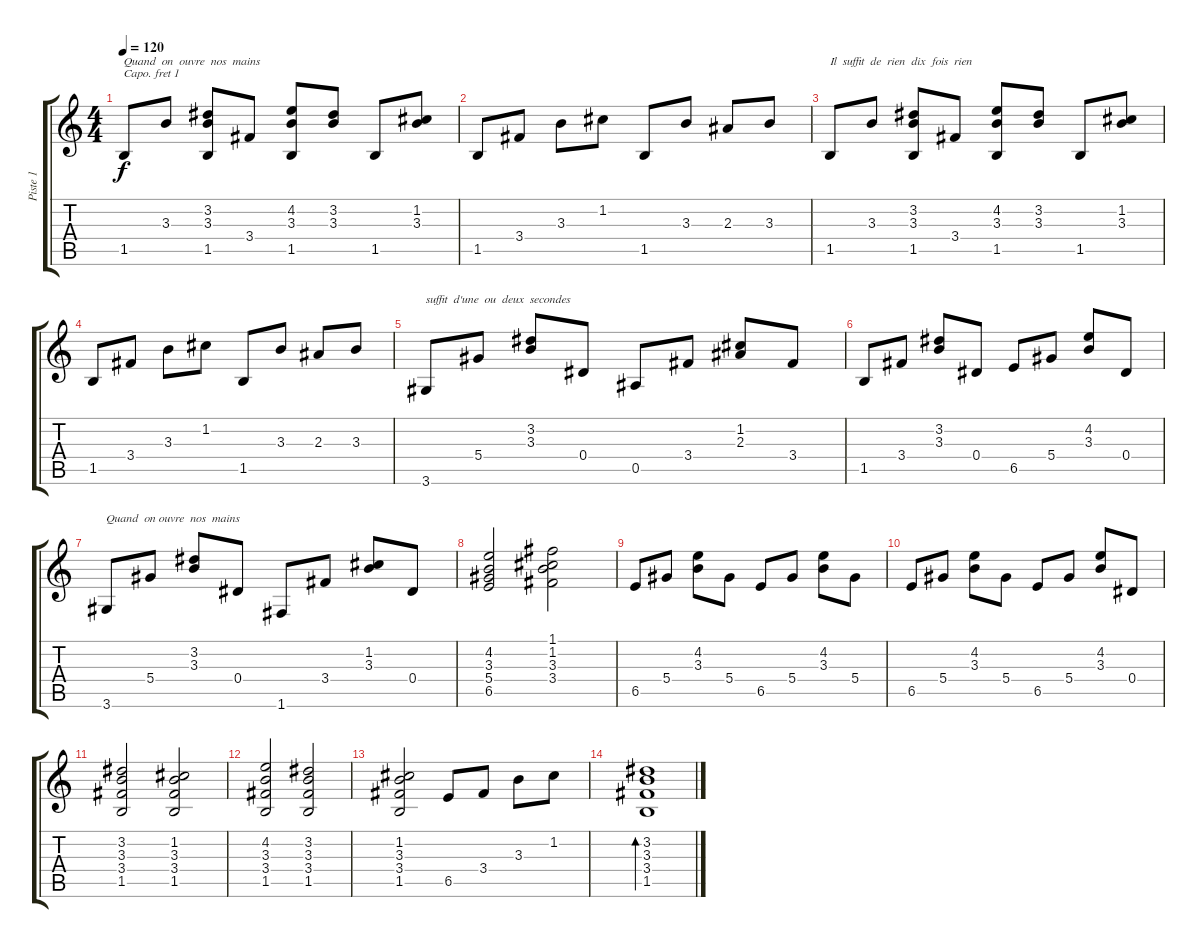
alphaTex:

\track ("Piste 1" "Piste 1") {instrument acousticguitarsteel}
\staff {score tabs}
\capo 1
\tuning (E4 B3 G3 D3 A2 E2) {hide}
\ts (4 4)
\tempo 120
\clef g2
\ks c
1.5.8{txt "Quand  on  ouvre  nos  mains" dy f} 3.3.8 (3.2 3.3 1.5).8 3.4.8 (4.2 3.3 1.5).8 (3.2 3.3).8 1.5.8 (1.2 3.3).8 |
1.5.8 3.4.8 3.3.8 1.2.8 1.5.8 3.3.8 2.3.8 3.3.8 |
1.5.8{txt "Il  suffit  de  rien  dix  fois  rien"} 3.3.8 (3.2 3.3 1.5).8 3.4.8 (4.2 3.3 1.5).8 (3.2 3.3).8 1.5.8 (1.2 3.3).8 |
1.5.8 3.4.8 3.3.8 1.2.8 1.5.8 3.3.8 2.3.8 3.3.8 |
3.6.8{txt "suffit  d'une  ou  deux  secondes "} 5.4.8 (3.2 3.3).8 0.4.8 0.5.8 3.4.8 (1.2 2.3).8 3.4.8 |
1.5.8{txt ""} 3.4.8 (3.2 3.3).8 0.4.8 6.5.8 5.4.8 (4.2 3.3).8 0.4.8 |
3.6.8{txt "Quand  on ouvre  nos  mains "} 5.4.8 (3.2 3.3).8 0.4.8 1.6.8 3.4.8 (1.2 3.3).8 0.4.8 |
(4.2 3.3 5.4 6.5).2 (1.1 1.2 3.3 3.4).2 |
6.5.8 5.4.8 (4.2 3.3).8 5.4.8 6.5.8 5.4.8 (4.2 3.3).8 5.4.8 |
6.5.8 5.4.8 (4.2 3.3).8 5.4.8 6.5.8 5.4.8 (4.2 3.3).8 0.4.8 |
(3.2 3.3 3.4 1.5).2 (1.2 3.3 3.4 1.5).2 |
(4.2 3.3 3.4 1.5).2 (3.2 3.3 3.4 1.5).2 |
(1.2 3.3 3.4 1.5).2 6.5.8 3.4.8 3.3.8 1.2.8 |
(3.2 3.3 3.4 1.5).1{bd 120}
